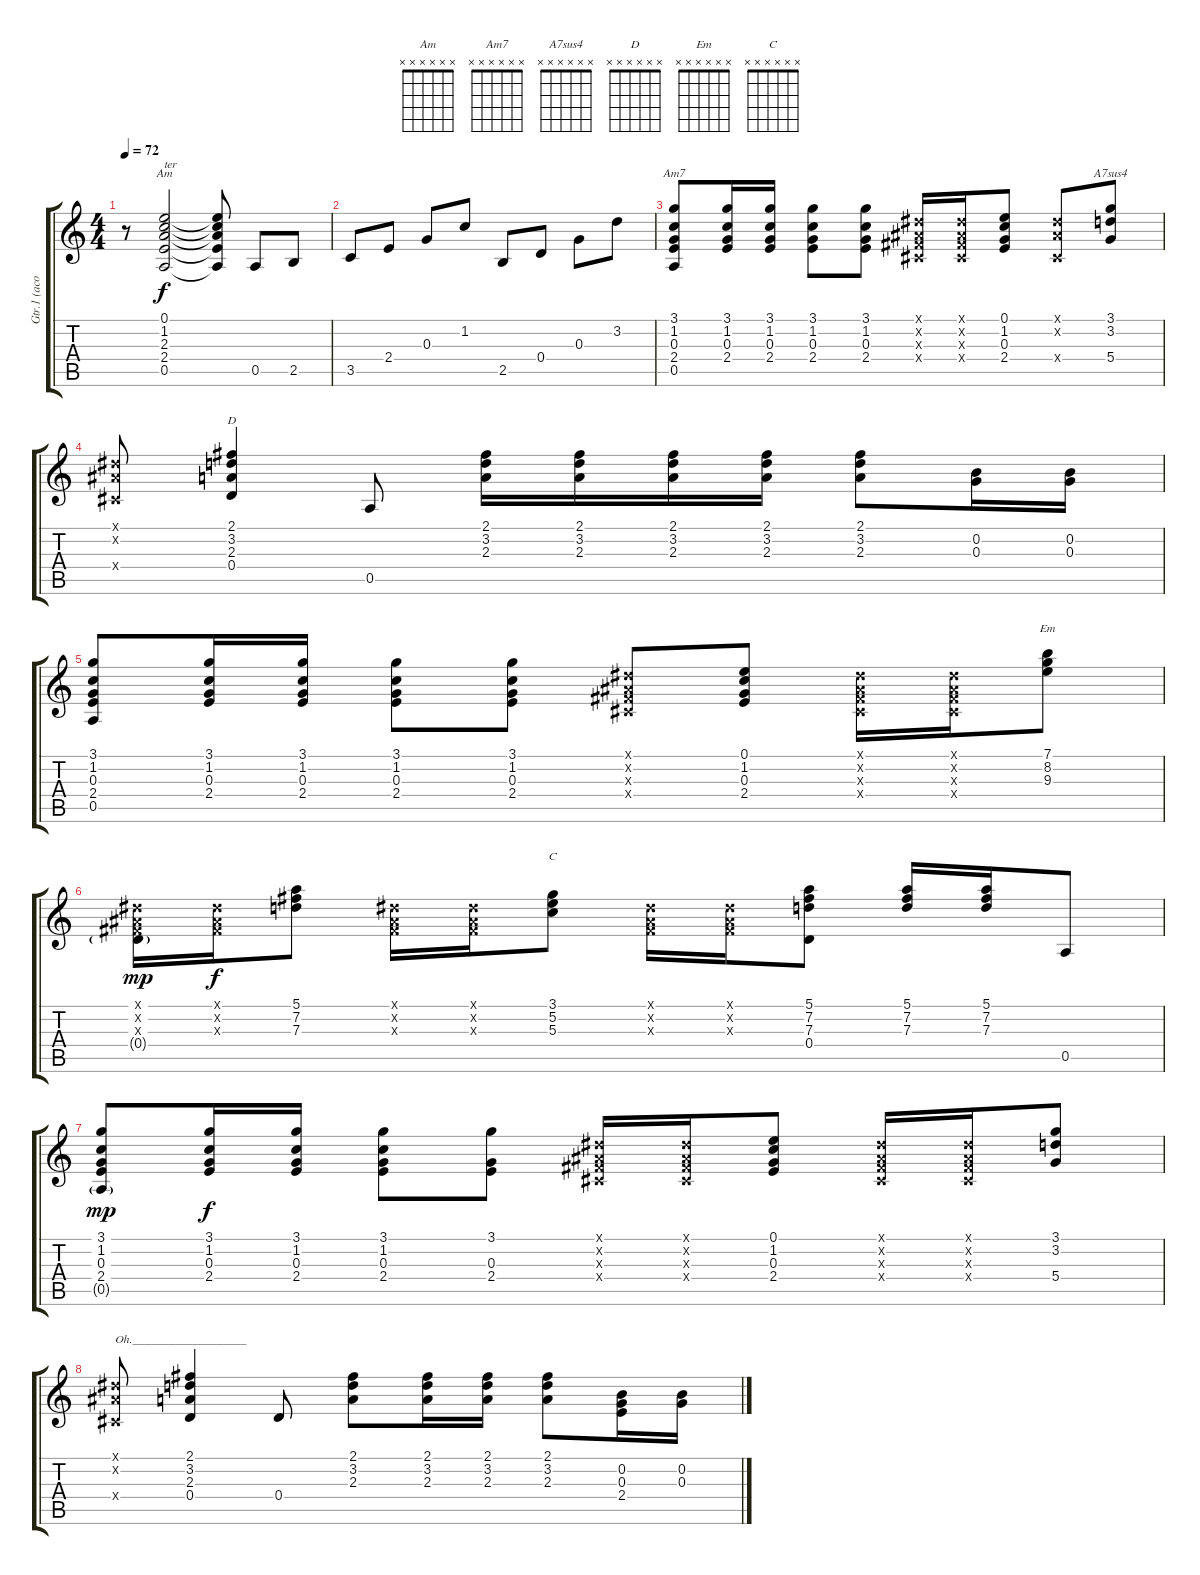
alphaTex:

\track ("Gtr.1 (acous.)" "Gtr.1 (aco") {instrument acousticguitarsteel}
\staff {score tabs}
\tuning (E4 B3 G3 D3 A2 E2) {hide}
\chord ("Am" x x x x x x) {firstfret 0}
\chord ("Am7" x x x x x x) {firstfret 0}
\chord ("A7sus4" x x x x x x) {firstfret 0}
\chord ("D" x x x x x x) {firstfret 0}
\chord ("Em" x x x x x x) {firstfret 0}
\chord ("C" x x x x x x) {firstfret 0}
\ts (4 4)
\tempo 72
\clef g2
\ks c
r.8{dy f} (0.1 1.2 2.3 2.4 0.5).2{ch "Am" txt "ter"} (0.1{t} 1.2{t} 2.3{t} 2.4{t} 0.5{t}).8 0.5.8 2.5.8 |
3.5.8 2.4.8 0.3.8 1.2.8 2.5.8 0.4.8 0.3.8 3.2.8 |
(3.1 1.2 0.3 2.4 0.5).8{ch "Am7"} (3.1 1.2 0.3 2.4).16 (3.1 1.2 0.3 2.4).16 (3.1 1.2 0.3 2.4).8 (3.1 1.2 0.3 2.4).8 (-1.1{x} -1.2{x} -1.3{x} -1.4{x}).16 (-1.1{x} -1.2{x} -1.3{x} -1.4{x}).16 (0.1 1.2 0.3 2.4).8 (-1.1{x} -1.2{x} -1.4{x}).8 (3.1 3.2 5.4).8{ch "A7sus4"} |
(-1.1{x} -1.2{x} -1.4{x}).8 (2.1 3.2 2.3 0.4).4{ch "D"} 0.5.8 (2.1 3.2 2.3).16 (2.1 3.2 2.3).16 (2.1 3.2 2.3).16 (2.1 3.2 2.3).16 (2.1 3.2 2.3).8 (0.2 0.3).16 (0.2 0.3).16 |
(3.1 1.2 0.3 2.4 0.5).8 (3.1 1.2 0.3 2.4).16 (3.1 1.2 0.3 2.4).16 (3.1 1.2 0.3 2.4).8 (3.1 1.2 0.3 2.4).8 (-1.1{x} -1.2{x} -1.3{x} -1.4{x}).8 (0.1 1.2 0.3 2.4).8 (-1.1{x} -1.2{x} -1.3{x} -1.4{x}).16 (-1.1{x} -1.2{x} -1.3{x} -1.4{x}).16 (7.1 8.2 9.3).8{ch "Em"} |
(-1.1{x} -1.2{x} -1.3{x} 0.4{g}).16{dy mp} (-1.1{x} -1.2{x} -1.3{x}).16{dy f} (5.1 7.2 7.3).8 (-1.1{x} -1.2{x} -1.3{x}).16 (-1.1{x} -1.2{x} -1.3{x}).16 (3.1 5.2 5.3).8{ch "C"} (-1.1{x} -1.2{x} -1.3{x}).16 (-1.1{x} -1.2{x} -1.3{x}).16 (5.1 7.2 7.3 0.4).8 (5.1 7.2 7.3).16 (5.1 7.2 7.3).16 0.5.8 |
(3.1 1.2 0.3 2.4 0.5{g}).8{dy mp} (3.1 1.2 0.3 2.4).16{dy f} (3.1 1.2 0.3 2.4).16 (3.1 1.2 0.3 2.4).8 (3.1 0.3 2.4).8 (-1.1{x} -1.2{x} -1.3{x} -1.4{x}).16 (-1.1{x} -1.2{x} -1.3{x} -1.4{x}).16 (0.1 1.2 0.3 2.4).8 (-1.1{x} -1.2{x} -1.3{x} -1.4{x}).16 (-1.1{x} -1.2{x} -1.3{x} -1.4{x}).16 (3.1 3.2 5.4).8 |
(-1.1{x} -1.2{x} -1.4{x}).8{txt "Oh.___________________"} (2.1 3.2 2.3 0.4).4 0.4.8 (2.1 3.2 2.3).8 (2.1 3.2 2.3).16 (2.1 3.2 2.3).16 (2.1 3.2 2.3).8 (0.2 0.3 2.4).16 (0.2 0.3).16
